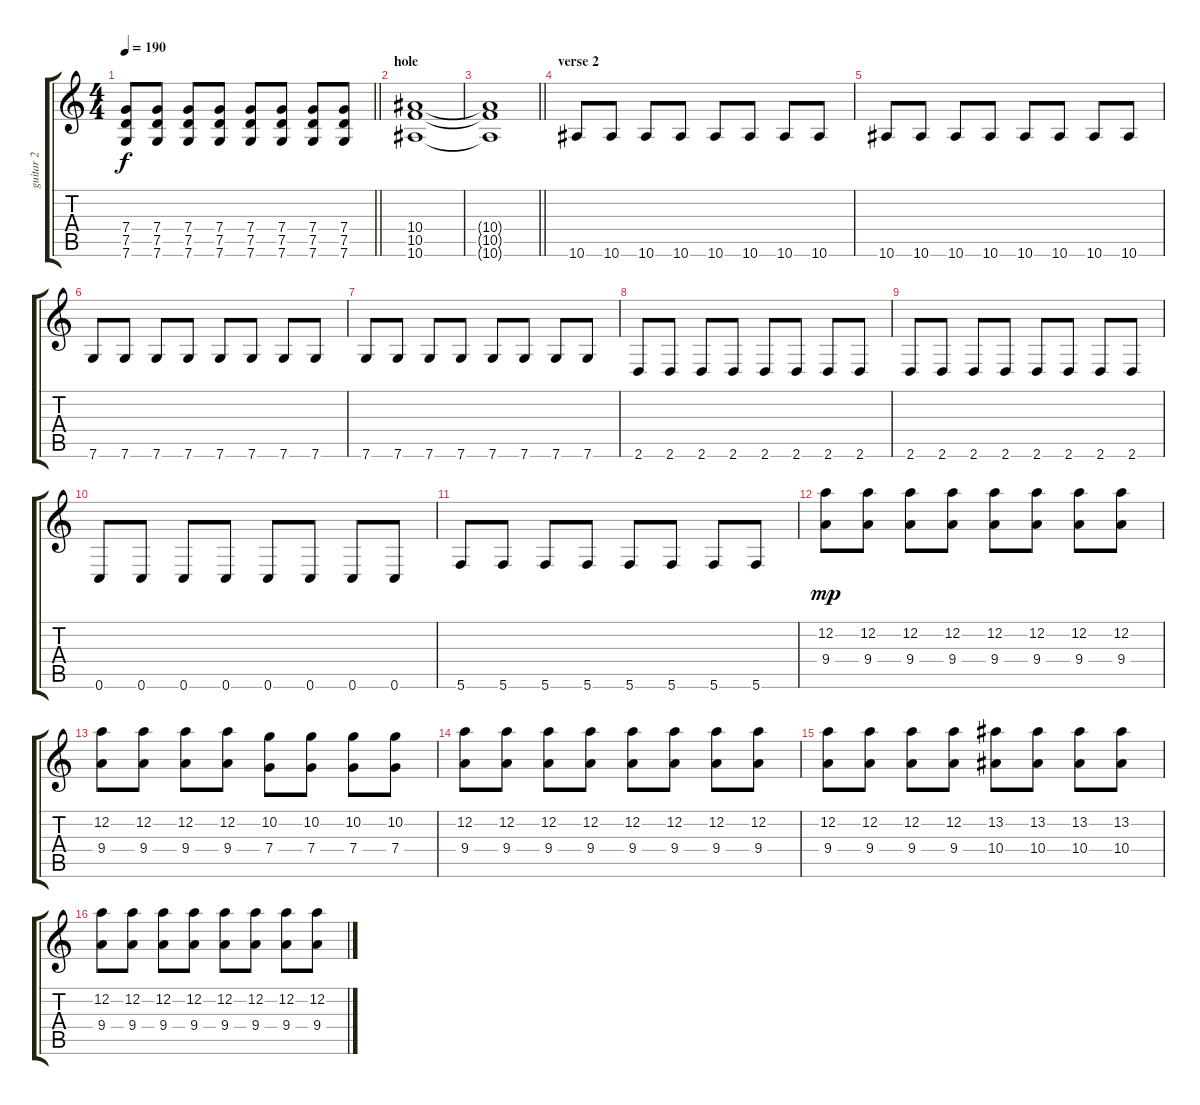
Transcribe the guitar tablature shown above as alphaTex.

\track ("guitar 2" "guitar 2") {instrument distortionguitar}
\staff {score tabs}
\tuning (D4 A3 F3 C3 G2 C2) {hide}
\ts (4 4)
\tempo 190
\clef g2
\barLineRight lightlight
\ks c
(7.4 7.5 7.6).8{dy f} (7.4 7.5 7.6).8 (7.4 7.5 7.6).8 (7.4 7.5 7.6).8 (7.4 7.5 7.6).8 (7.4 7.5 7.6).8 (7.4 7.5 7.6).8 (7.4 7.5 7.6).8 |
\section ("" "hole")
(10.4 10.5 10.6).1{volume 4} |
\barLineRight lightlight
(10.4{t} 10.5{t} 10.6{t}).1 |
\section ("" "verse 2")
10.6.8{volume 13} 10.6.8 10.6.8 10.6.8 10.6.8 10.6.8 10.6.8 10.6.8 |
10.6.8 10.6.8 10.6.8 10.6.8 10.6.8 10.6.8 10.6.8 10.6.8 |
7.6.8 7.6.8 7.6.8 7.6.8 7.6.8 7.6.8 7.6.8 7.6.8 |
7.6.8 7.6.8 7.6.8 7.6.8 7.6.8 7.6.8 7.6.8 7.6.8 |
2.6.8 2.6.8 2.6.8 2.6.8 2.6.8 2.6.8 2.6.8 2.6.8 |
2.6.8 2.6.8 2.6.8 2.6.8 2.6.8 2.6.8 2.6.8 2.6.8 |
0.6.8 0.6.8 0.6.8 0.6.8 0.6.8 0.6.8 0.6.8 0.6.8 |
5.6.8 5.6.8 5.6.8 5.6.8 5.6.8 5.6.8 5.6.8 5.6.8 |
(12.2 9.4).8{dy mp} (12.2 9.4).8 (12.2 9.4).8 (12.2 9.4).8 (12.2 9.4).8 (12.2 9.4).8 (12.2 9.4).8 (12.2 9.4).8 |
(12.2 9.4).8 (12.2 9.4).8 (12.2 9.4).8 (12.2 9.4).8 (10.2 7.4).8 (10.2 7.4).8 (10.2 7.4).8 (10.2 7.4).8 |
(12.2 9.4).8 (12.2 9.4).8 (12.2 9.4).8 (12.2 9.4).8 (12.2 9.4).8 (12.2 9.4).8 (12.2 9.4).8 (12.2 9.4).8 |
(12.2 9.4).8 (12.2 9.4).8 (12.2 9.4).8 (12.2 9.4).8 (13.2 10.4).8 (13.2 10.4).8 (13.2 10.4).8 (13.2 10.4).8 |
(12.2 9.4).8 (12.2 9.4).8 (12.2 9.4).8 (12.2 9.4).8 (12.2 9.4).8 (12.2 9.4).8 (12.2 9.4).8 (12.2 9.4).8
